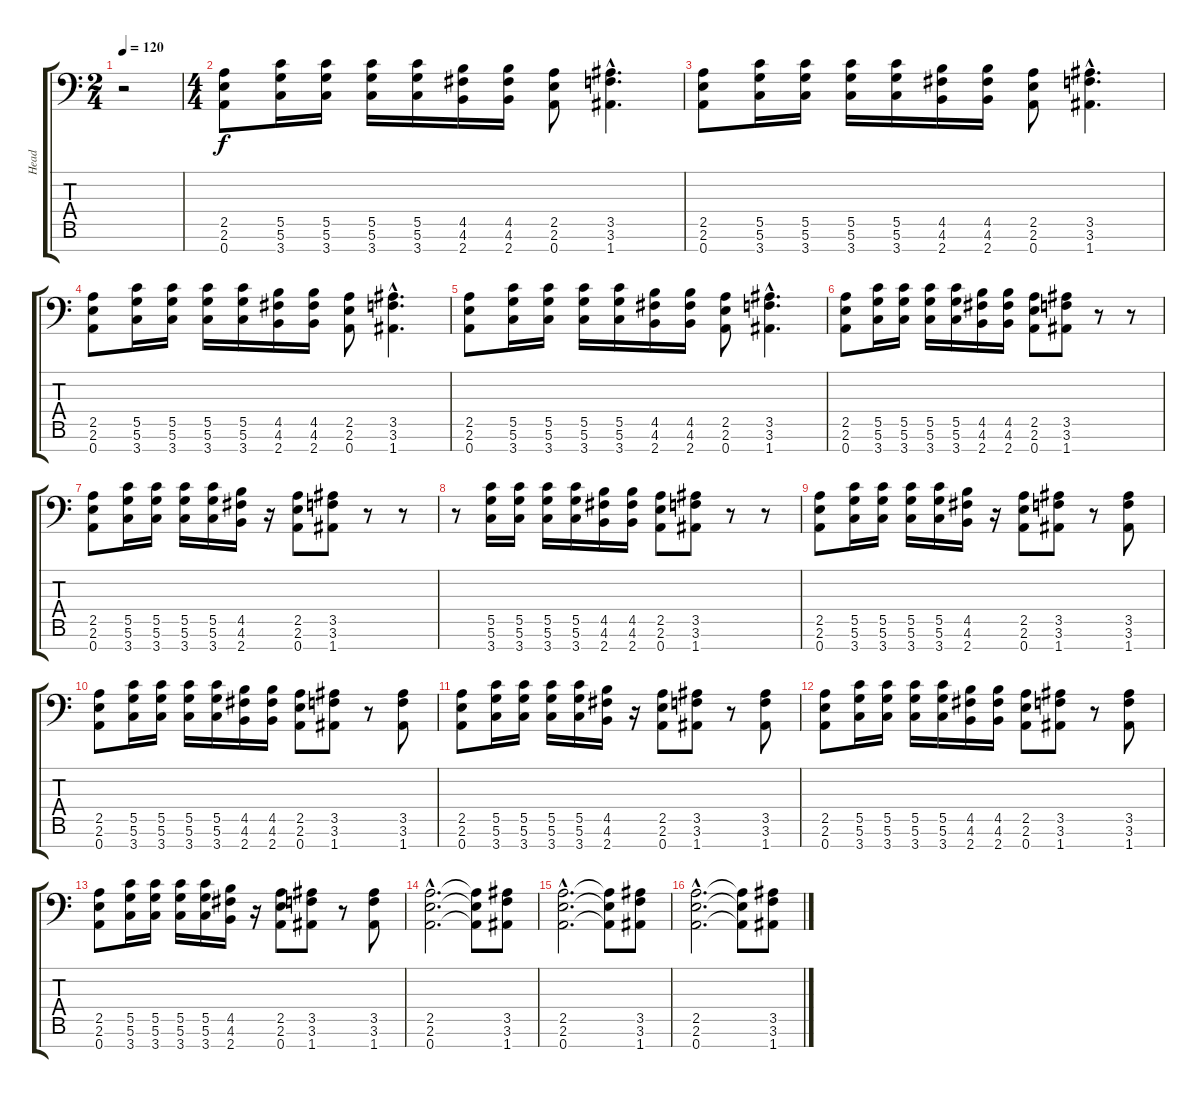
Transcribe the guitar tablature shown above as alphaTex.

\track ("Head" "Head") {instrument distortionguitar}
\staff {score tabs}
\tuning (D4 A3 F3 C3 G2 D2 A1) {hide}
\ts (2 4)
\tempo 120
\clef f4
\ks c
r.2{dy f} |
\ts (4 4)
(2.5 2.6 0.7).8 (5.5 5.6 3.7).16 (5.5 5.6 3.7).16 (5.5 5.6 3.7).16 (5.5 5.6 3.7).16 (4.5 4.6 2.7).16 (4.5 4.6 2.7).16 (2.5 2.6 0.7).8 (3.5{hac} 3.6{hac} 1.7{hac}).4{d} |
(2.5 2.6 0.7).8 (5.5 5.6 3.7).16 (5.5 5.6 3.7).16 (5.5 5.6 3.7).16 (5.5 5.6 3.7).16 (4.5 4.6 2.7).16 (4.5 4.6 2.7).16 (2.5 2.6 0.7).8 (3.5{hac} 3.6{hac} 1.7{hac}).4{d} |
(2.5 2.6 0.7).8 (5.5 5.6 3.7).16 (5.5 5.6 3.7).16 (5.5 5.6 3.7).16 (5.5 5.6 3.7).16 (4.5 4.6 2.7).16 (4.5 4.6 2.7).16 (2.5 2.6 0.7).8 (3.5{hac} 3.6{hac} 1.7{hac}).4{d} |
(2.5 2.6 0.7).8 (5.5 5.6 3.7).16 (5.5 5.6 3.7).16 (5.5 5.6 3.7).16 (5.5 5.6 3.7).16 (4.5 4.6 2.7).16 (4.5 4.6 2.7).16 (2.5 2.6 0.7).8 (3.5{hac} 3.6{hac} 1.7{hac}).4{d} |
(2.5 2.6 0.7).8 (5.5 5.6 3.7).16 (5.5 5.6 3.7).16 (5.5 5.6 3.7).16 (5.5 5.6 3.7).16 (4.5 4.6 2.7).16 (4.5 4.6 2.7).16 (2.5 2.6 0.7).8 (3.5 3.6 1.7).8 r.8 r.8 |
(2.5 2.6 0.7).8 (5.5 5.6 3.7).16 (5.5 5.6 3.7).16 (5.5 5.6 3.7).16 (5.5 5.6 3.7).16 (4.5 4.6 2.7).16 r.16 (2.5 2.6 0.7).8 (3.5 3.6 1.7).8 r.8 r.8 |
r.8 (5.5 5.6 3.7).16 (5.5 5.6 3.7).16 (5.5 5.6 3.7).16 (5.5 5.6 3.7).16 (4.5 4.6 2.7).16 (4.5 4.6 2.7).16 (2.5 2.6 0.7).8 (3.5 3.6 1.7).8 r.8 r.8 |
(2.5 2.6 0.7).8 (5.5 5.6 3.7).16 (5.5 5.6 3.7).16 (5.5 5.6 3.7).16 (5.5 5.6 3.7).16 (4.5 4.6 2.7).16 r.16 (2.5 2.6 0.7).8 (3.5 3.6 1.7).8 r.8 (3.5 3.6 1.7).8 |
(2.5 2.6 0.7).8 (5.5 5.6 3.7).16 (5.5 5.6 3.7).16 (5.5 5.6 3.7).16 (5.5 5.6 3.7).16 (4.5 4.6 2.7).16 (4.5 4.6 2.7).16 (2.5 2.6 0.7).8 (3.5 3.6 1.7).8 r.8 (3.5 3.6 1.7).8 |
(2.5 2.6 0.7).8 (5.5 5.6 3.7).16 (5.5 5.6 3.7).16 (5.5 5.6 3.7).16 (5.5 5.6 3.7).16 (4.5 4.6 2.7).16 r.16 (2.5 2.6 0.7).8 (3.5 3.6 1.7).8 r.8 (3.5 3.6 1.7).8 |
(2.5 2.6 0.7).8 (5.5 5.6 3.7).16 (5.5 5.6 3.7).16 (5.5 5.6 3.7).16 (5.5 5.6 3.7).16 (4.5 4.6 2.7).16 (4.5 4.6 2.7).16 (2.5 2.6 0.7).8 (3.5 3.6 1.7).8 r.8 (3.5 3.6 1.7).8 |
(2.5 2.6 0.7).8 (5.5 5.6 3.7).16 (5.5 5.6 3.7).16 (5.5 5.6 3.7).16 (5.5 5.6 3.7).16 (4.5 4.6 2.7).16 r.16 (2.5 2.6 0.7).8 (3.5 3.6 1.7).8 r.8 (3.5 3.6 1.7).8 |
(2.5{hac} 2.6{hac} 0.7{hac}).2{d} (2.5{t} 2.6{t} 0.7{t}).8 (3.5 3.6 1.7).8 |
(2.5{hac} 2.6{hac} 0.7{hac}).2{d} (2.5{t} 2.6{t} 0.7{t}).8 (3.5 3.6 1.7).8 |
(2.5{hac} 2.6{hac} 0.7{hac}).2{d} (2.5{t} 2.6{t} 0.7{t}).8 (3.5 3.6 1.7).8
